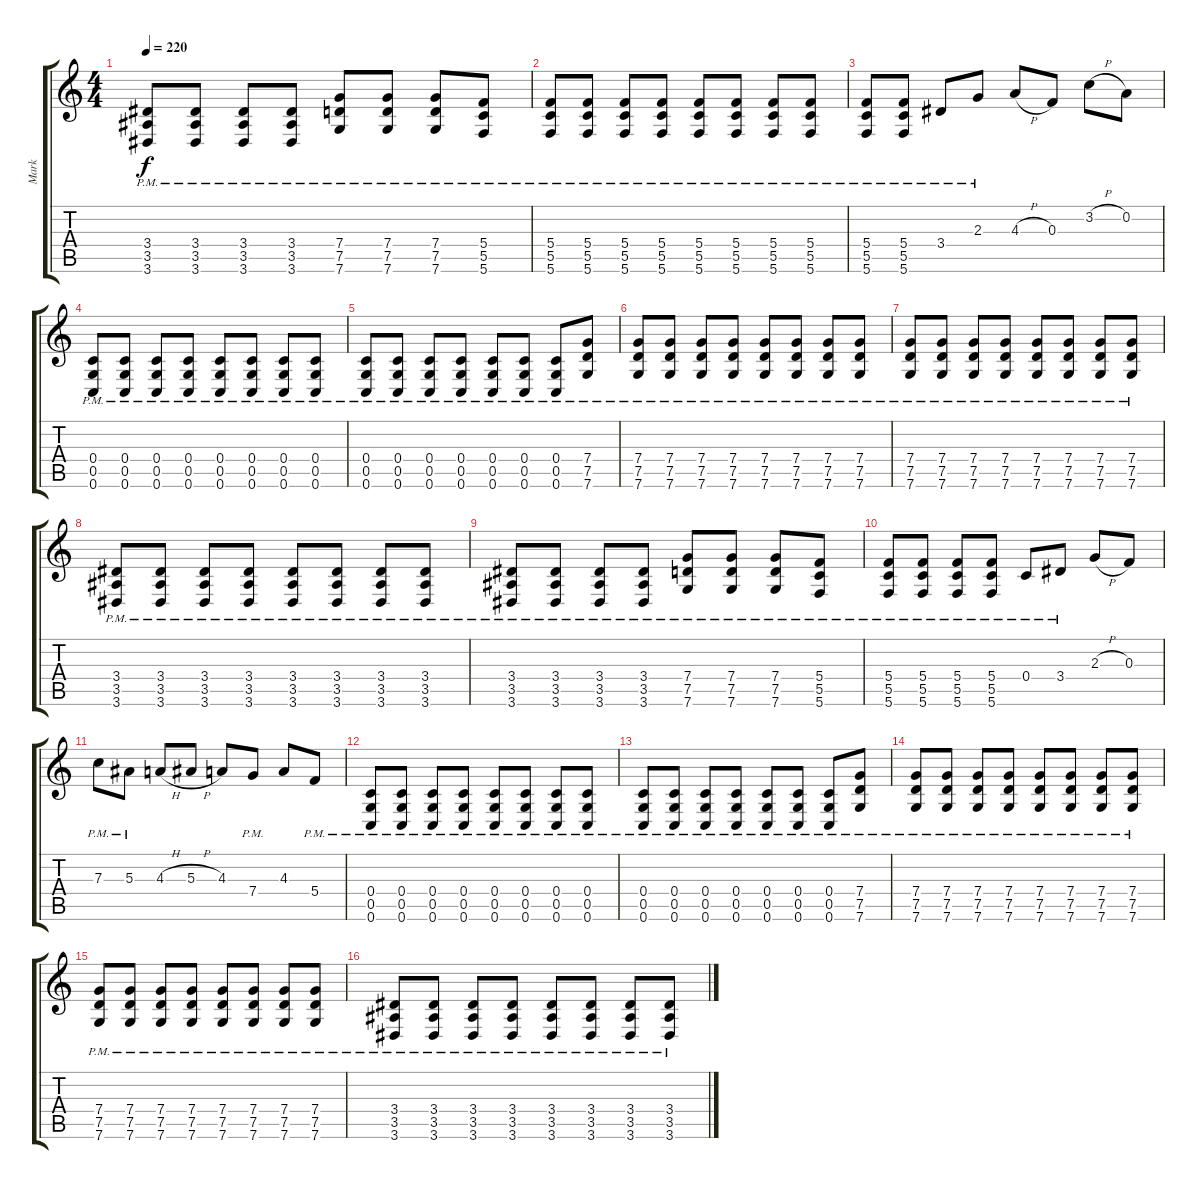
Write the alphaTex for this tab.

\track ("Mark" "Mark") {instrument overdrivenguitar}
\staff {score tabs}
\tuning (D4 A3 F3 C3 G2 C2) {hide}
\ts (4 4)
\tempo 220
\clef g2
\ks c
(3.4{pm} 3.5{pm} 3.6{pm}).8{dy f} (3.4{pm} 3.5{pm} 3.6{pm}).8 (3.4{pm} 3.5{pm} 3.6{pm}).8 (3.4{pm} 3.5{pm} 3.6{pm}).8 (7.4{pm} 7.5{pm} 7.6{pm}).8 (7.4{pm} 7.5{pm} 7.6{pm}).8 (7.4{pm} 7.5{pm} 7.6{pm}).8 (5.4{pm} 5.5{pm} 5.6{pm}).8 |
(5.4{pm} 5.5{pm} 5.6{pm}).8 (5.4{pm} 5.5{pm} 5.6{pm}).8 (5.4{pm} 5.5{pm} 5.6{pm}).8 (5.4{pm} 5.5{pm} 5.6{pm}).8 (5.4{pm} 5.5{pm} 5.6{pm}).8 (5.4{pm} 5.5{pm} 5.6{pm}).8 (5.4{pm} 5.5{pm} 5.6{pm}).8 (5.4{pm} 5.5{pm} 5.6{pm}).8 |
(5.4{pm} 5.5{pm} 5.6{pm}).8 (5.4{pm} 5.5{pm} 5.6{pm}).8 3.4{pm}.8 2.3{pm}.8 4.3{h}.8 0.3.8 3.2{h}.8 0.2.8 |
(0.4{pm} 0.5{pm} 0.6{pm}).8 (0.4{pm} 0.5{pm} 0.6{pm}).8 (0.4{pm} 0.5{pm} 0.6{pm}).8 (0.4{pm} 0.5{pm} 0.6{pm}).8 (0.4{pm} 0.5{pm} 0.6{pm}).8 (0.4{pm} 0.5{pm} 0.6{pm}).8 (0.4{pm} 0.5{pm} 0.6{pm}).8 (0.4{pm} 0.5{pm} 0.6{pm}).8 |
(0.4{pm} 0.5{pm} 0.6{pm}).8 (0.4{pm} 0.5{pm} 0.6{pm}).8 (0.4{pm} 0.5{pm} 0.6{pm}).8 (0.4{pm} 0.5{pm} 0.6{pm}).8 (0.4{pm} 0.5{pm} 0.6{pm}).8 (0.4{pm} 0.5{pm} 0.6{pm}).8 (0.4{pm} 0.5{pm} 0.6{pm}).8 (7.4{pm} 7.5{pm} 7.6{pm}).8 |
(7.4{pm} 7.5{pm} 7.6{pm}).8 (7.4{pm} 7.5{pm} 7.6{pm}).8 (7.4{pm} 7.5{pm} 7.6{pm}).8 (7.4{pm} 7.5{pm} 7.6{pm}).8 (7.4{pm} 7.5{pm} 7.6{pm}).8 (7.4{pm} 7.5{pm} 7.6{pm}).8 (7.4{pm} 7.5{pm} 7.6{pm}).8 (7.4{pm} 7.5{pm} 7.6{pm}).8 |
(7.4{pm} 7.5{pm} 7.6{pm}).8 (7.4{pm} 7.5{pm} 7.6{pm}).8 (7.4{pm} 7.5{pm} 7.6{pm}).8 (7.4{pm} 7.5{pm} 7.6{pm}).8 (7.4{pm} 7.5{pm} 7.6{pm}).8 (7.4{pm} 7.5{pm} 7.6{pm}).8 (7.4{pm} 7.5{pm} 7.6{pm}).8 (7.4{pm} 7.5{pm} 7.6{pm}).8 |
(3.4{pm} 3.5{pm} 3.6{pm}).8 (3.4{pm} 3.5{pm} 3.6{pm}).8 (3.4{pm} 3.5{pm} 3.6{pm}).8 (3.4{pm} 3.5{pm} 3.6{pm}).8 (3.4{pm} 3.5{pm} 3.6{pm}).8 (3.4{pm} 3.5{pm} 3.6{pm}).8 (3.4{pm} 3.5{pm} 3.6{pm}).8 (3.4{pm} 3.5{pm} 3.6{pm}).8 |
(3.4{pm} 3.5{pm} 3.6{pm}).8 (3.4{pm} 3.5{pm} 3.6{pm}).8 (3.4{pm} 3.5{pm} 3.6{pm}).8 (3.4{pm} 3.5{pm} 3.6{pm}).8 (7.4{pm} 7.5{pm} 7.6{pm}).8 (7.4{pm} 7.5{pm} 7.6{pm}).8 (7.4{pm} 7.5{pm} 7.6{pm}).8 (5.4{pm} 5.5{pm} 5.6{pm}).8 |
(5.4{pm} 5.5{pm} 5.6{pm}).8 (5.4{pm} 5.5{pm} 5.6{pm}).8 (5.4{pm} 5.5{pm} 5.6{pm}).8 (5.4{pm} 5.5{pm} 5.6{pm}).8 0.4{pm}.8 3.4{pm}.8 2.3{h}.8 0.3.8 |
7.3{pm}.8 5.3{pm}.8 4.3{h}.8 5.3{h}.8 4.3.8 7.4{pm}.8 4.3.8 5.4{pm}.8 |
(0.4{pm} 0.5{pm} 0.6{pm}).8 (0.4{pm} 0.5{pm} 0.6{pm}).8 (0.4{pm} 0.5{pm} 0.6{pm}).8 (0.4{pm} 0.5{pm} 0.6{pm}).8 (0.4{pm} 0.5{pm} 0.6{pm}).8 (0.4{pm} 0.5{pm} 0.6{pm}).8 (0.4{pm} 0.5{pm} 0.6{pm}).8 (0.4{pm} 0.5{pm} 0.6{pm}).8 |
(0.4{pm} 0.5{pm} 0.6{pm}).8 (0.4{pm} 0.5{pm} 0.6{pm}).8 (0.4{pm} 0.5{pm} 0.6{pm}).8 (0.4{pm} 0.5{pm} 0.6{pm}).8 (0.4{pm} 0.5{pm} 0.6{pm}).8 (0.4{pm} 0.5{pm} 0.6{pm}).8 (0.4{pm} 0.5{pm} 0.6{pm}).8 (7.4{pm} 7.5{pm} 7.6{pm}).8 |
(7.4{pm} 7.5{pm} 7.6{pm}).8 (7.4{pm} 7.5{pm} 7.6{pm}).8 (7.4{pm} 7.5{pm} 7.6{pm}).8 (7.4{pm} 7.5{pm} 7.6{pm}).8 (7.4{pm} 7.5{pm} 7.6{pm}).8 (7.4{pm} 7.5{pm} 7.6{pm}).8 (7.4{pm} 7.5{pm} 7.6{pm}).8 (7.4{pm} 7.5{pm} 7.6{pm}).8 |
(7.4{pm} 7.5{pm} 7.6{pm}).8 (7.4{pm} 7.5{pm} 7.6{pm}).8 (7.4{pm} 7.5{pm} 7.6{pm}).8 (7.4{pm} 7.5{pm} 7.6{pm}).8 (7.4{pm} 7.5{pm} 7.6{pm}).8 (7.4{pm} 7.5{pm} 7.6{pm}).8 (7.4{pm} 7.5{pm} 7.6{pm}).8 (7.4{pm} 7.5{pm} 7.6{pm}).8 |
(3.4{pm} 3.5{pm} 3.6{pm}).8 (3.4{pm} 3.5{pm} 3.6{pm}).8 (3.4{pm} 3.5{pm} 3.6{pm}).8 (3.4{pm} 3.5{pm} 3.6{pm}).8 (3.4{pm} 3.5{pm} 3.6{pm}).8 (3.4{pm} 3.5{pm} 3.6{pm}).8 (3.4{pm} 3.5{pm} 3.6{pm}).8 (3.4{pm} 3.5{pm} 3.6{pm}).8
